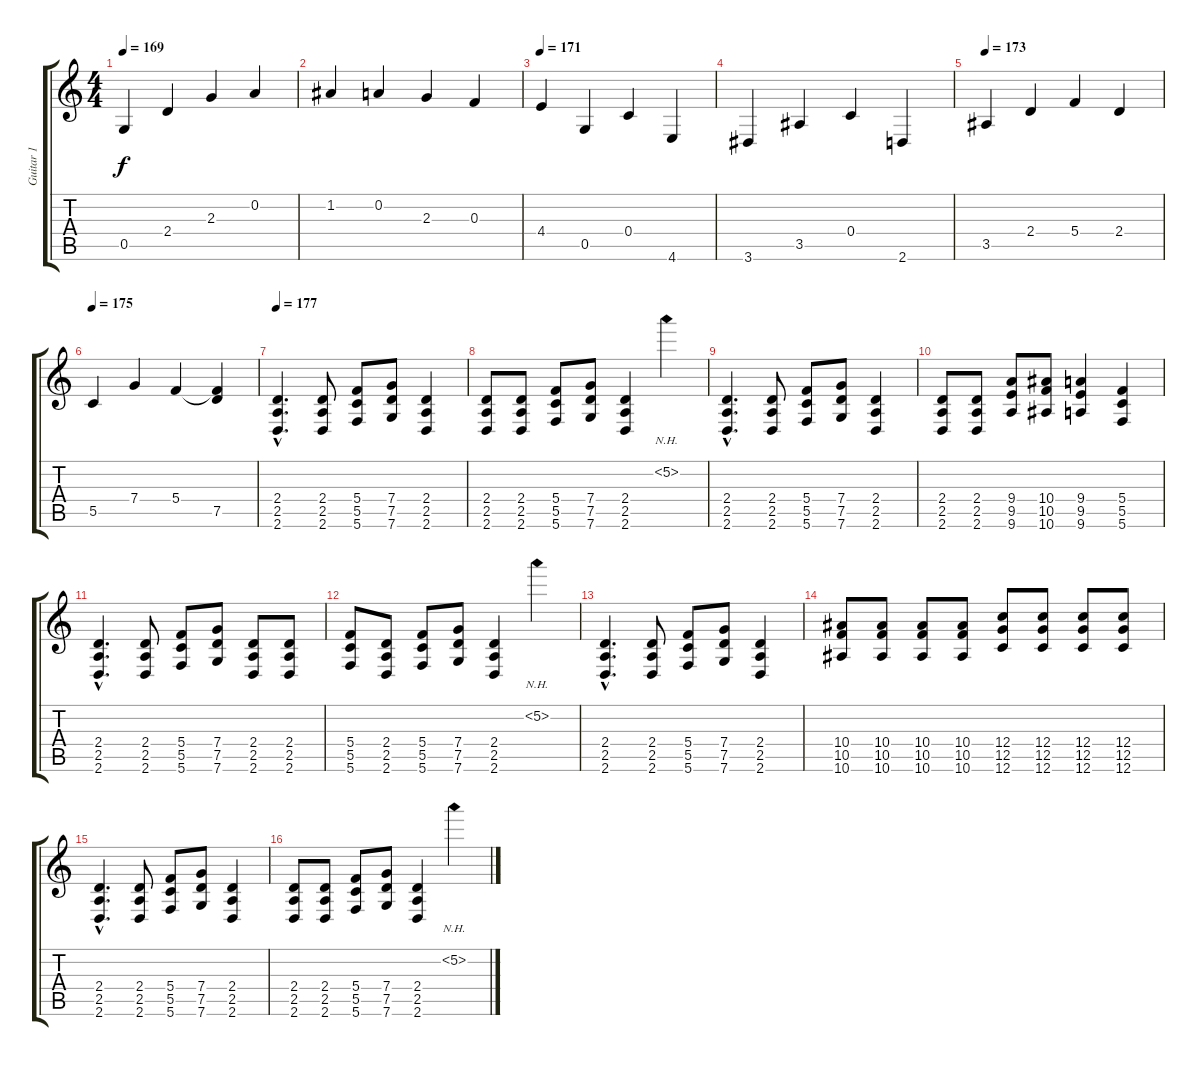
\track ("Guitar 1" "Guitar 1") {instrument acousticguitarsteel}
\staff {score tabs}
\tuning (D4 A3 F3 C3 G2 C2) {hide}
\ts (4 4)
\tempo 169
\clef g2
\ks c
0.5.4{dy f} 2.4.4 2.3.4 0.2.4 |
1.2.4 0.2.4 2.3.4 0.3.4 |
\tempo 171
4.4.4 0.5.4 0.4.4 4.6.4 |
3.6.4 3.5.4 0.4.4 2.6.4 |
\tempo 173
3.5.4 2.4.4 5.4.4 2.4.4 |
\tempo 175
5.5.4 7.4.4 5.4.4 (5.4{t} 7.5).4 |
\tempo 177
(2.4{hac} 2.5{hac} 2.6{hac}).4{d} (2.4 2.5 2.6).8 (5.4 5.5 5.6).8 (7.4 7.5 7.6).8 (2.4 2.5 2.6).4 |
(2.4 2.5 2.6).8 (2.4 2.5 2.6).8 (5.4 5.5 5.6).8 (7.4 7.5 7.6).8 (2.4 2.5 2.6).4 5.2{nh}.4 |
(2.4{hac} 2.5{hac} 2.6{hac}).4{d} (2.4 2.5 2.6).8 (5.4 5.5 5.6).8 (7.4 7.5 7.6).8 (2.4 2.5 2.6).4 |
(2.4 2.5 2.6).8 (2.4 2.5 2.6).8 (9.4 9.5 9.6).8 (10.4 10.5 10.6).8 (9.4 9.5 9.6).4 (5.4 5.5 5.6).4 |
(2.4{hac} 2.5{hac} 2.6{hac}).4{d} (2.4 2.5 2.6).8 (5.4 5.5 5.6).8 (7.4 7.5 7.6).8 (2.4 2.5 2.6).8 (2.4 2.5 2.6).8 |
(5.4 5.5 5.6).8 (2.4 2.5 2.6).8 (5.4 5.5 5.6).8 (7.4 7.5 7.6).8 (2.4 2.5 2.6).4 5.2{nh}.4 |
(2.4{hac} 2.5{hac} 2.6{hac}).4{d} (2.4 2.5 2.6).8 (5.4 5.5 5.6).8 (7.4 7.5 7.6).8 (2.4 2.5 2.6).4 |
(10.4 10.5 10.6).8 (10.4 10.5 10.6).8 (10.4 10.5 10.6).8 (10.4 10.5 10.6).8 (12.4 12.5 12.6).8 (12.4 12.5 12.6).8 (12.4 12.5 12.6).8 (12.4 12.5 12.6).8 |
(2.4{hac} 2.5{hac} 2.6{hac}).4{d} (2.4 2.5 2.6).8 (5.4 5.5 5.6).8 (7.4 7.5 7.6).8 (2.4 2.5 2.6).4 |
(2.4 2.5 2.6).8 (2.4 2.5 2.6).8 (5.4 5.5 5.6).8 (7.4 7.5 7.6).8 (2.4 2.5 2.6).4 5.2{nh}.4
